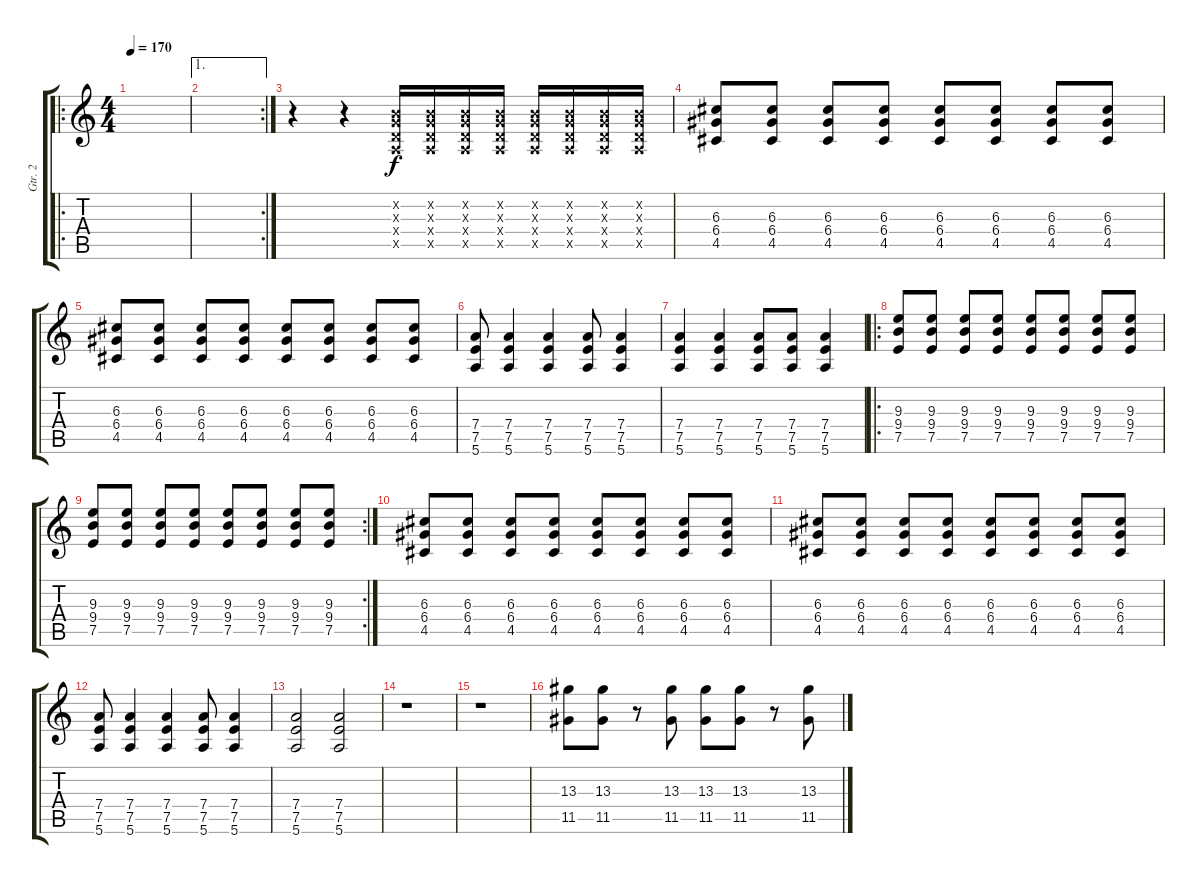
\track ("Gtr. 2" "Gtr. 2") {instrument overdrivenguitar}
\staff {score tabs}
\tuning (E4 B3 G3 D3 A2 E2) {hide}
\ro
\ts (4 4)
\tempo 170
\clef g2
\ks c
|
\ae 1
\rc 2
|
r.4 r.4 (0.2{x} 0.3{x} 0.4{x} 0.5{x}).16 (0.2{x} 0.3{x} 0.4{x} 0.5{x}).16 (0.2{x} 0.3{x} 0.4{x} 0.5{x}).16 (0.2{x} 0.3{x} 0.4{x} 0.5{x}).16 (0.2{x} 0.3{x} 0.4{x} 0.5{x}).16 (0.2{x} 0.3{x} 0.4{x} 0.5{x}).16 (0.2{x} 0.3{x} 0.4{x} 0.5{x}).16 (0.2{x} 0.3{x} 0.4{x} 0.5{x}).16 |
(6.3 6.4 4.5).8 (6.3 6.4 4.5).8 (6.3 6.4 4.5).8 (6.3 6.4 4.5).8 (6.3 6.4 4.5).8 (6.3 6.4 4.5).8 (6.3 6.4 4.5).8 (6.3 6.4 4.5).8 |
(6.3 6.4 4.5).8 (6.3 6.4 4.5).8 (6.3 6.4 4.5).8 (6.3 6.4 4.5).8 (6.3 6.4 4.5).8 (6.3 6.4 4.5).8 (6.3 6.4 4.5).8 (6.3 6.4 4.5).8 |
(7.4 7.5 5.6).8 (7.4 7.5 5.6).4 (7.4 7.5 5.6).4 (7.4 7.5 5.6).8 (7.4 7.5 5.6).4 |
(7.4 7.5 5.6).4 (7.4 7.5 5.6).4 (7.4 7.5 5.6).8 (7.4 7.5 5.6).8 (7.4 7.5 5.6).4 |
\ro
(9.3 9.4 7.5).8 (9.3 9.4 7.5).8 (9.3 9.4 7.5).8 (9.3 9.4 7.5).8 (9.3 9.4 7.5).8 (9.3 9.4 7.5).8 (9.3 9.4 7.5).8 (9.3 9.4 7.5).8 |
\rc 2
(9.3 9.4 7.5).8 (9.3 9.4 7.5).8 (9.3 9.4 7.5).8 (9.3 9.4 7.5).8 (9.3 9.4 7.5).8 (9.3 9.4 7.5).8 (9.3 9.4 7.5).8 (9.3 9.4 7.5).8 |
(6.3 6.4 4.5).8 (6.3 6.4 4.5).8 (6.3 6.4 4.5).8 (6.3 6.4 4.5).8 (6.3 6.4 4.5).8 (6.3 6.4 4.5).8 (6.3 6.4 4.5).8 (6.3 6.4 4.5).8 |
(6.3 6.4 4.5).8 (6.3 6.4 4.5).8 (6.3 6.4 4.5).8 (6.3 6.4 4.5).8 (6.3 6.4 4.5).8 (6.3 6.4 4.5).8 (6.3 6.4 4.5).8 (6.3 6.4 4.5).8 |
(7.4 7.5 5.6).8 (7.4 7.5 5.6).4 (7.4 7.5 5.6).4 (7.4 7.5 5.6).8 (7.4 7.5 5.6).4 |
(7.4 7.5 5.6).2 (7.4 7.5 5.6).2 |
r.1 |
r.1 |
(13.3 11.5).8 (13.3 11.5).8 r.8 (13.3 11.5).8 (13.3 11.5).8 (13.3 11.5).8 r.8 (13.3 11.5).8
